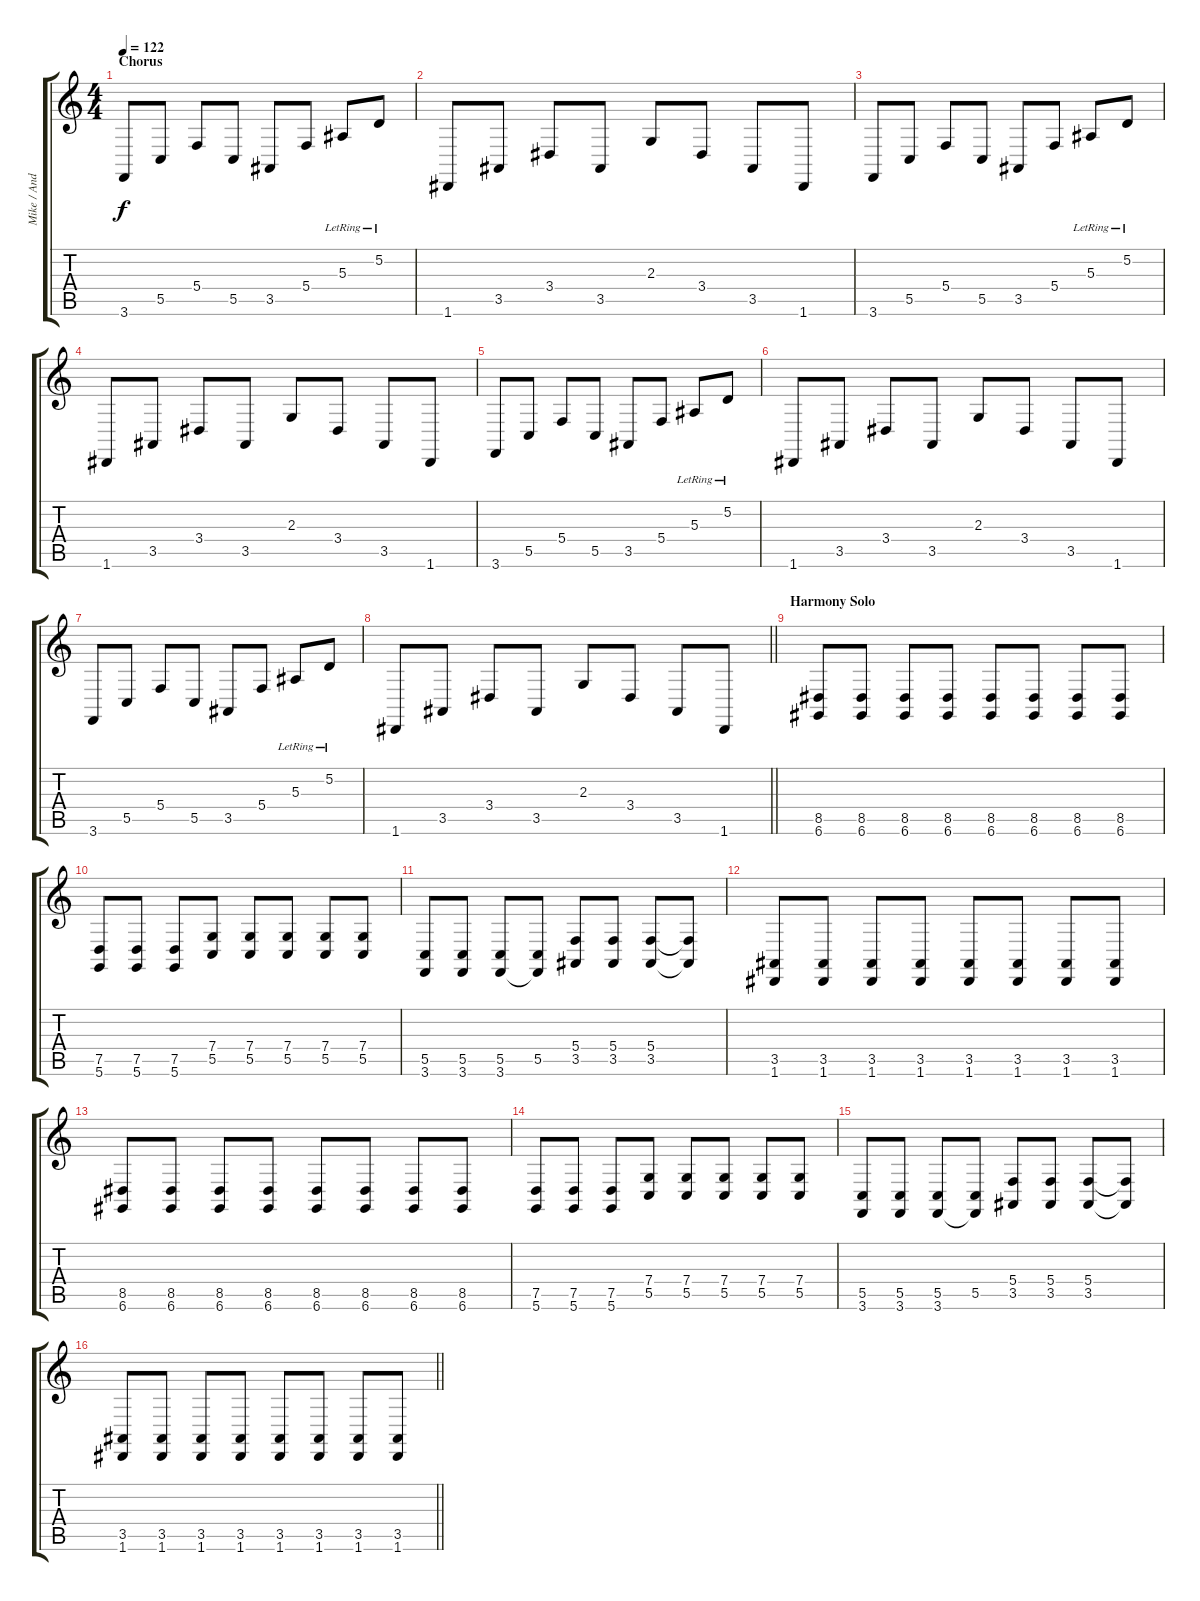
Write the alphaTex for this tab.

\track ("Mike / Andy Fills" "Mike / And") {instrument harpsichord}
\staff {score tabs}
\tuning (D4 A3 F3 C3 G2 D2) {hide}
\ts (4 4)
\section ("" "Chorus")
\tempo 122
\clef g2
\ks c
3.6.8{dy f} 5.5.8 5.4.8 5.5.8 3.5.8 5.4.8 5.3{lr}.8 5.2{lr}.8 |
1.6.8 3.5.8 3.4.8 3.5.8 2.3.8 3.4.8 3.5.8 1.6.8 |
3.6.8 5.5.8 5.4.8 5.5.8 3.5.8 5.4.8 5.3{lr}.8 5.2{lr}.8 |
1.6.8 3.5.8 3.4.8 3.5.8 2.3.8 3.4.8 3.5.8 1.6.8 |
3.6.8 5.5.8 5.4.8 5.5.8 3.5.8 5.4.8 5.3{lr}.8 5.2{lr}.8 |
1.6.8 3.5.8 3.4.8 3.5.8 2.3.8 3.4.8 3.5.8 1.6.8 |
3.6.8 5.5.8 5.4.8 5.5.8 3.5.8 5.4.8 5.3{lr}.8 5.2{lr}.8 |
\barLineRight lightlight
1.6.8 3.5.8 3.4.8 3.5.8 2.3.8 3.4.8 3.5.8 1.6.8 |
\section ("" "Harmony Solo")
(8.5 6.6).8 (8.5 6.6).8 (8.5 6.6).8 (8.5 6.6).8 (8.5 6.6).8 (8.5 6.6).8 (8.5 6.6).8 (8.5 6.6).8 |
(7.5 5.6).8 (7.5 5.6).8 (7.5 5.6).8 (7.4 5.5).8 (7.4 5.5).8 (7.4 5.5).8 (7.4 5.5).8 (7.4 5.5).8 |
(5.5 3.6).8 (5.5 3.6).8 (5.5 3.6).8 (5.5 3.6{t}).8 (5.4 3.5).8 (5.4 3.5).8 (5.4 3.5).8 (5.4{t} 3.5{t}).8 |
(3.5 1.6).8 (3.5 1.6).8 (3.5 1.6).8 (3.5 1.6).8 (3.5 1.6).8 (3.5 1.6).8 (3.5 1.6).8 (3.5 1.6).8 |
(8.5 6.6).8 (8.5 6.6).8 (8.5 6.6).8 (8.5 6.6).8 (8.5 6.6).8 (8.5 6.6).8 (8.5 6.6).8 (8.5 6.6).8 |
(7.5 5.6).8 (7.5 5.6).8 (7.5 5.6).8 (7.4 5.5).8 (7.4 5.5).8 (7.4 5.5).8 (7.4 5.5).8 (7.4 5.5).8 |
(5.5 3.6).8 (5.5 3.6).8 (5.5 3.6).8 (5.5 3.6{t}).8 (5.4 3.5).8 (5.4 3.5).8 (5.4 3.5).8 (5.4{t} 3.5{t}).8 |
\barLineRight lightlight
(3.5 1.6).8 (3.5 1.6).8 (3.5 1.6).8 (3.5 1.6).8 (3.5 1.6).8 (3.5 1.6).8 (3.5 1.6).8 (3.5 1.6).8
